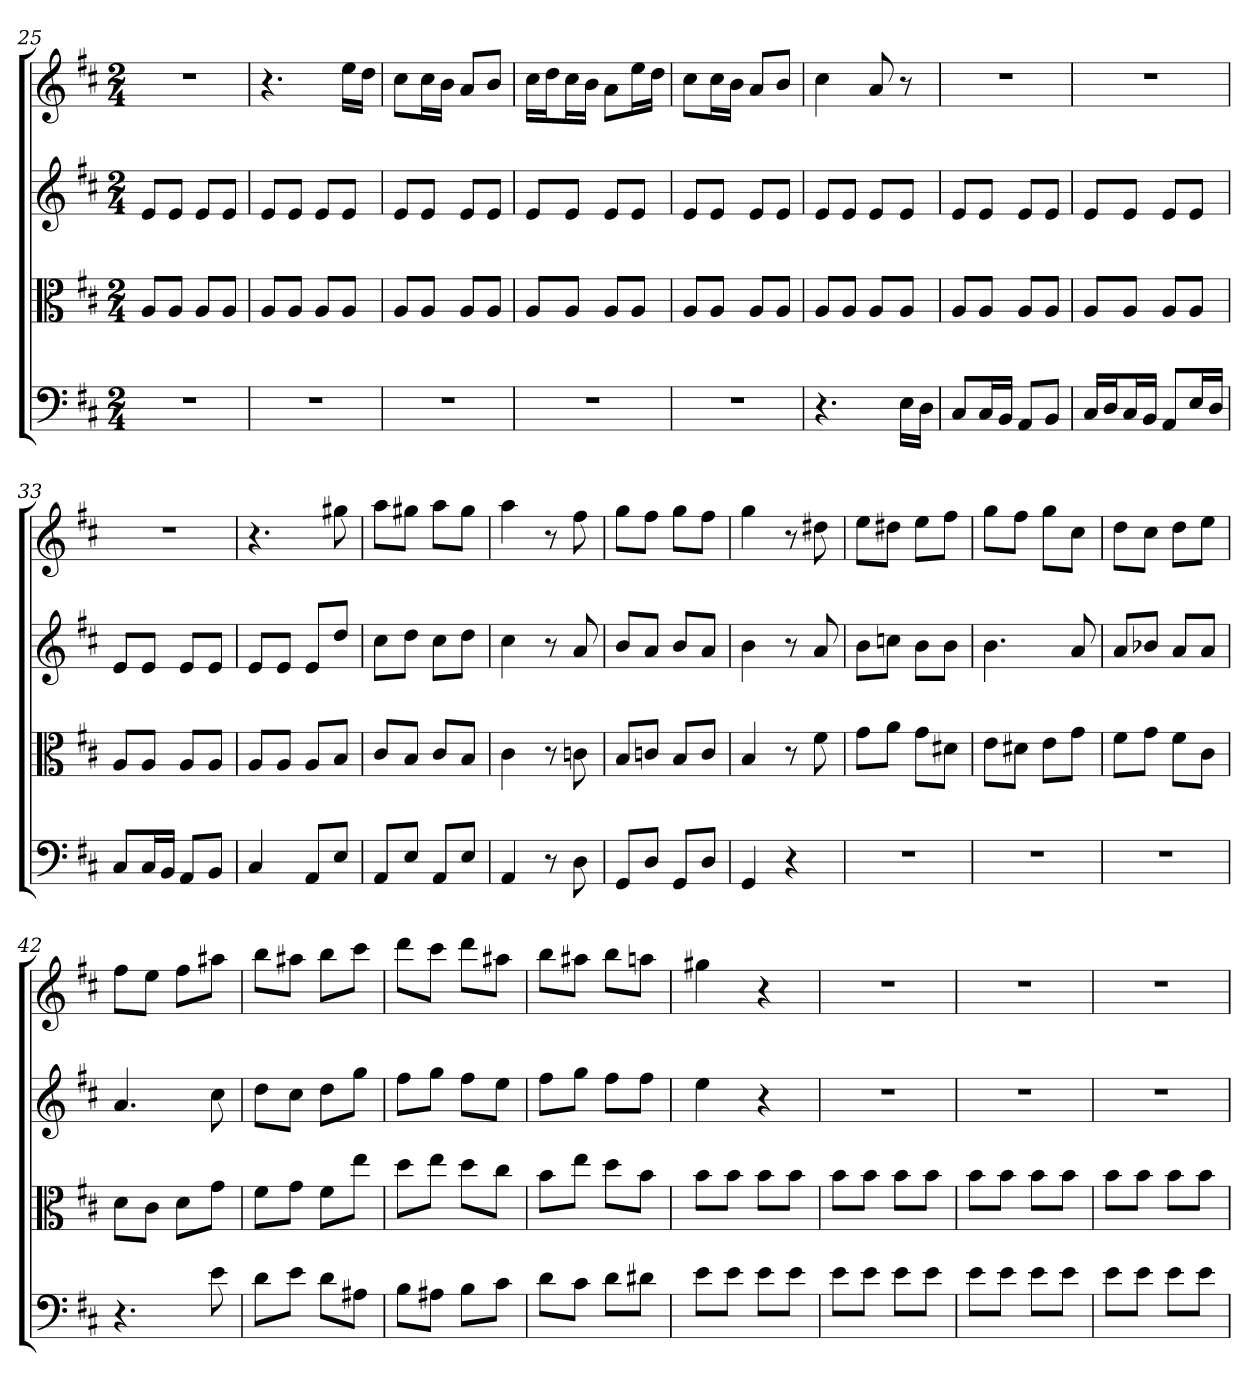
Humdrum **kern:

**kern	**kern	**kern	**kern
*part4	*part3	*part2	*part1
*staff4	*staff3	*staff2	*staff1
*clefF4	*clefC3	*	*
*k[f#c#]	*k[f#c#]	*k[f#c#]	*k[f#c#]
*D:	*D:	*D:	*D:
*M2/4	*M2/4	*M2/4	*M2/4
=25	=25	=25	=25
2r	8A/L	8eL	2r
.	8A/J	8eJ	.
.	8A/L	8eL	.
.	8A/J	8eJ	.
=26	=26	=26	=26
2r	8A/L	8eL	4.r
.	8A/J	8eJ	.
.	8A/L	8eL	.
.	8A/J	8eJ	16eeLL
.	.	.	16ddJJ
=27	=27	=27	=27
2r	8A/L	8eL	8cc#L
.	8A/J	8eJ	16cc#L
.	.	.	16bJJ
.	8A/L	8eL	8aL
.	8A/J	8eJ	8bJ
=28	=28	=28	=28
2r	8A/L	8eL	16cc#LL
.	.	.	16ddJ
.	8A/J	8eJ	16cc#L
.	.	.	16bJJ
.	8A/L	8eL	8aL
.	8A/J	8eJ	16eeL
.	.	.	16ddJJ
=29	=29	=29	=29
2r	8A/L	8eL	8cc#L
.	8A/J	8eJ	16cc#L
.	.	.	16bJJ
.	8A/L	8eL	8aL
.	8A/J	8eJ	8bJ
=30	=30	=30	=30
4.r	8A/L	8eL	4cc#
.	8A/J	8eJ	.
.	8A/L	8eL	8a
16E\LL	8A/J	8eJ	8r
16D\JJ	.	.	.
=31	=31	=31	=31
8C#/L	8A/L	8eL	2r
16C#/L	8A/J	8eJ	.
16BB/JJ	.	.	.
8AA/L	8A/L	8eL	.
8BB/J	8A/J	8eJ	.
=32	=32	=32	=32
16C#/LL	8A/L	8eL	2r
16D/J	.	.	.
16C#/L	8A/J	8eJ	.
16BB/JJ	.	.	.
8AA/L	8A/L	8eL	.
16E/L	8A/J	8eJ	.
16D/JJ	.	.	.
=33	=33	=33	=33
8C#/L	8A/L	8eL	2r
16C#/L	8A/J	8eJ	.
16BB/JJ	.	.	.
8AA/L	8A/L	8eL	.
8BB/J	8A/J	8eJ	.
=34	=34	=34	=34
4C#	8A/L	8eL	4.r
.	8A/J	8eJ	.
8AA/L	8A/L	8eL	.
8E/J	8B/J	8ddJ	8gg#X
=35	=35	=35	=35
8AA/L	8c#/L	8cc#L	8aaL
8E/J	8B/J	8ddJ	8gg#XJ
8AA/L	8c#/L	8cc#L	8aaL
8E/J	8B/J	8ddJ	8gg#J
=36	=36	=36	=36
4AA	4c#	4cc#	4aa
8r	8r	8r	8r
8D	8cn	8a	8ff#
=37	=37	=37	=37
8GG/L	8B/L	8bL	8ggL
8D/J	8cn/J	8aJ	8ff#J
8GG/L	8B/L	8bL	8ggL
8D/J	8c/J	8aJ	8ff#J
=38	=38	=38	=38
4GG	4B	4b	4gg
4r	8r	8r	8r
.	8f#	8a	8dd#X
=39	=39	=39	=39
2r	8g\L	8bL	8eeL
.	8a\J	8ccnJ	8dd#XJ
.	8g\L	8bL	8eeL
.	8d#X\J	8bJ	8ff#J
=40	=40	=40	=40
2r	8e\L	4.b	8ggL
.	8d#X\J	.	8ff#J
.	8e\L	.	8ggL
.	8g\J	8a	8cc#J
=41	=41	=41	=41
2r	8f#\L	8aL	8ddL
.	8g\J	8b-XJ	8cc#J
.	8f#\L	8aL	8ddL
.	8c#\J	8aJ	8eeJ
=42	=42	=42	=42
4.r	8d\L	4.a	8ff#L
.	8c#\J	.	8eeJ
.	8d\L	.	8ff#L
8e	8g\J	8cc#	8aa#XJ
=43	=43	=43	=43
8d\L	8f#\L	8ddL	8bbL
8e\J	8g\J	8cc#J	8aa#XJ
8d\L	8f#\L	8ddL	8bbL
8A#X\J	8ee\J	8ggJ	8ccc#J
=44	=44	=44	=44
8B\L	8dd\L	8ff#L	8dddL
8A#X\J	8ee\J	8ggJ	8ccc#J
8B\L	8dd\L	8ff#L	8dddL
8c#\J	8cc#\J	8eeJ	8aa#XJ
=45	=45	=45	=45
8d\L	8b\L	8ff#L	8bbL
8c#\J	8ee\J	8ggJ	8aa#XJ
8d\L	8dd\L	8ff#L	8bbL
8d#X\J	8b\J	8ff#J	8aanJ
=46	=46	=46	=46
8e\L	8b\L	4ee	4gg#X
8e\J	8b\J	.	.
8e\L	8b\L	4r	4r
8e\J	8b\J	.	.
=47	=47	=47	=47
8e\L	8b\L	2r	2r
8e\J	8b\J	.	.
8e\L	8b\L	.	.
8e\J	8b\J	.	.
=48	=48	=48	=48
8e\L	8b\L	2r	2r
8e\J	8b\J	.	.
8e\L	8b\L	.	.
8e\J	8b\J	.	.
=49	=49	=49	=49
8e\L	8b\L	2r	2r
8e\J	8b\J	.	.
8e\L	8b\L	.	.
8e\J	8b\J	.	.
=	=	=	=
*-	*-	*-	*-
